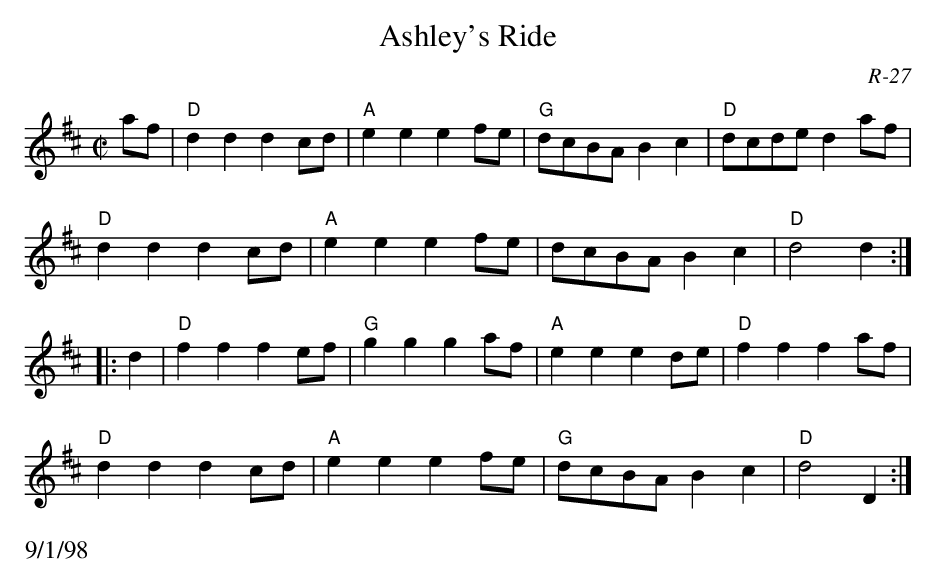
X:1
T: Ashley's Ride
C: R-27
M: C|
K: D
af| "D"d2d2 d2cd| "A"e2e2 e2fe| "G"dcBA B2c2| "D"dcde d2af|
    "D"d2d2 d2cd| "A"e2e2 e2fe|    dcBA B2c2| "D"d4 d2 :|
|:\
d2| "D"f2f2 f2ef| "G"g2g2 g2af| "A"e2e2 e2de| "D"f2f2 f2af|
    "D"d2d2 d2cd| "A"e2e2 e2fe| "G"dcBA B2c2| "D"d4 D2 :|
